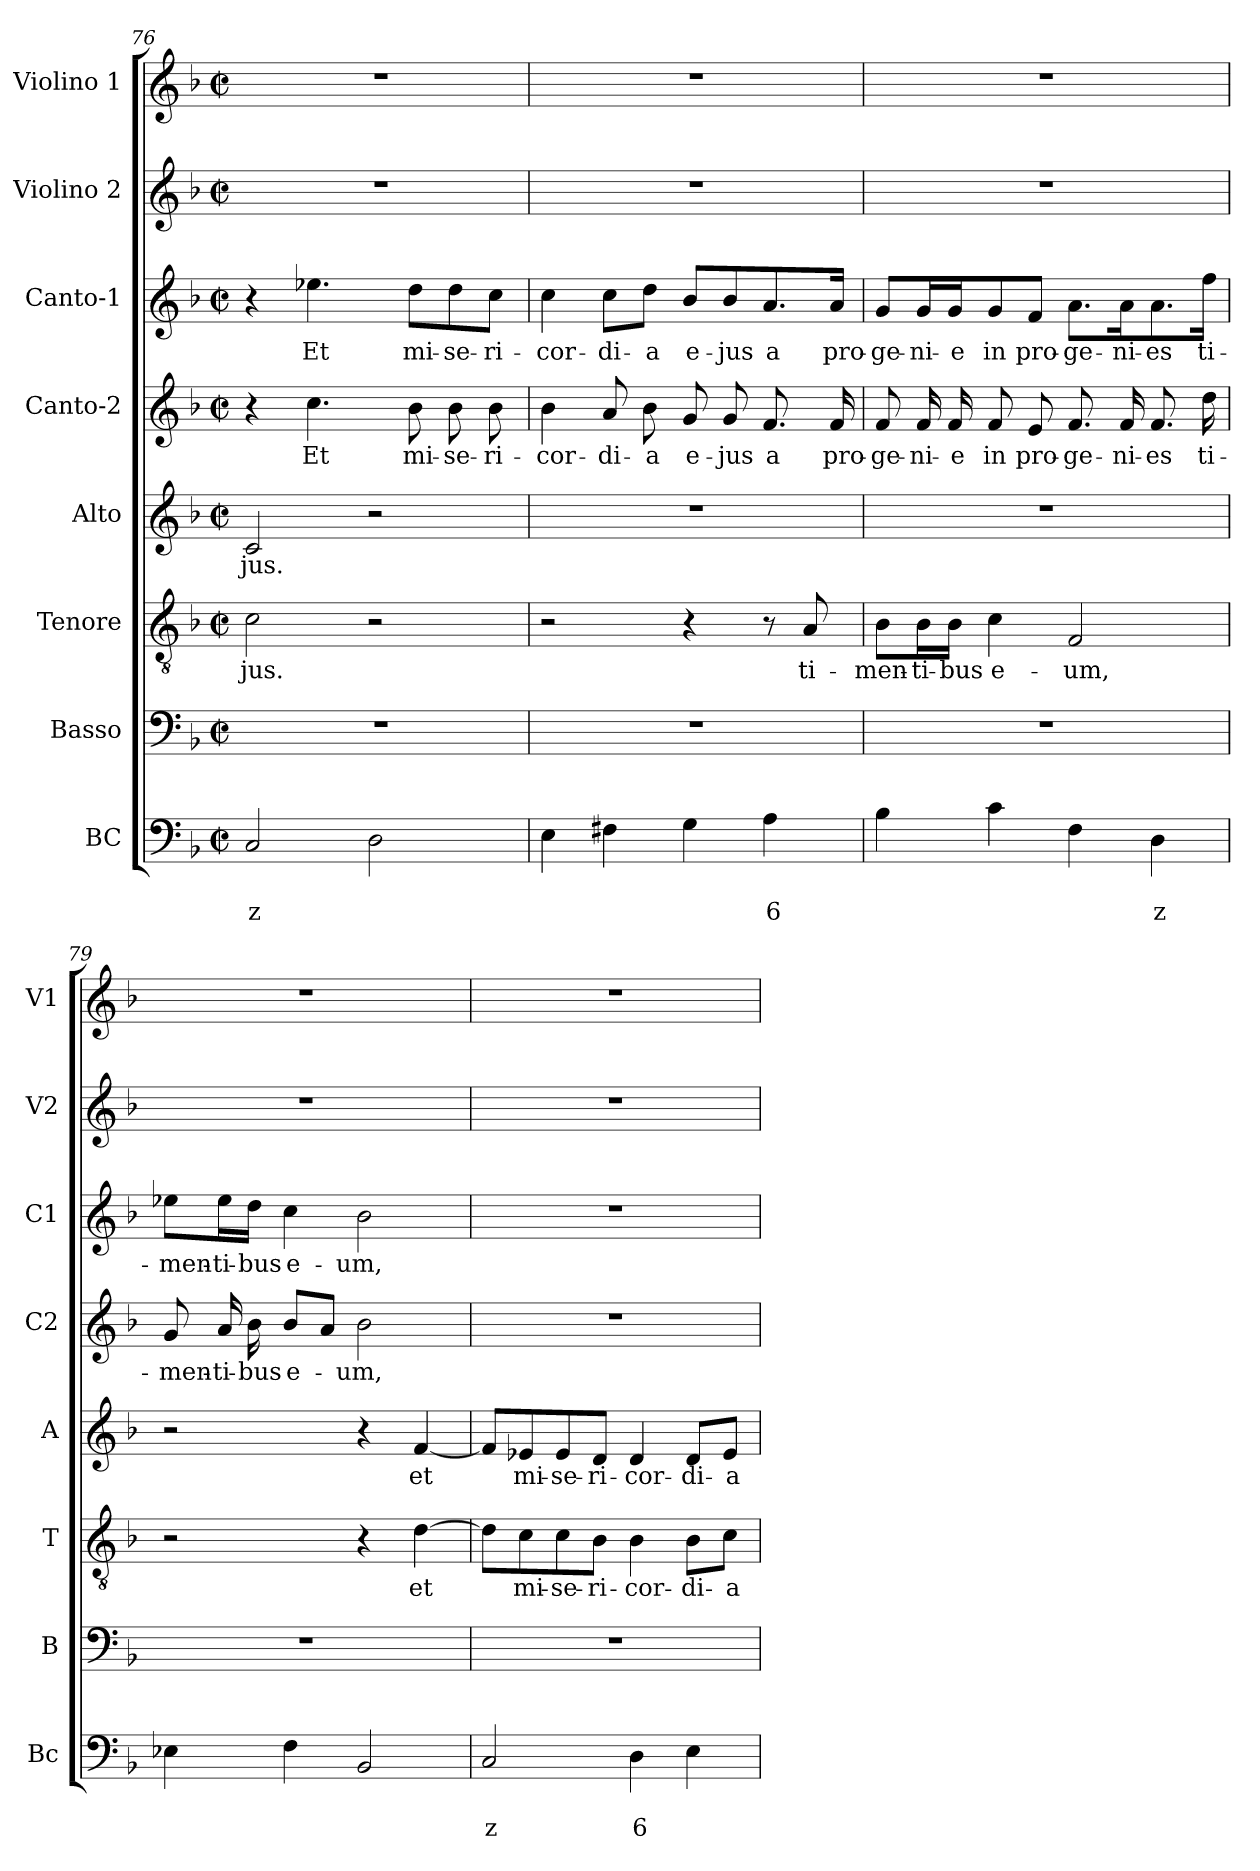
**kern	**text	**text	**kern	**kern	**text	**kern	**text	**kern	**text	**kern	**text	**kern	**kern
*part8	*part8	*part8	*part7	*part6	*part6	*part5	*part5	*part4	*part4	*part3	*part3	*part2	*part1
*staff8	*staff8	*staff8	*staff7	*staff6	*staff6	*staff5	*staff5	*staff4	*staff4	*staff3	*staff3	*staff2	*staff1
*I"BC	*	*	*I"Basso	*I"Tenore	*	*I"Alto	*	*I"Canto-2	*	*I"Canto-1	*	*I"Violino 2	*I"Violino 1
*I'Bc	*	*	*I'B	*I'T	*	*I'A	*	*I'C2	*	*I'C1	*	*I'V2	*I'V1
*clefF4	*	*	*clefF4	*clefGv2	*	*clefG2	*	*clefG2	*	*clefG2	*	*clefG2	*clefG2
*k[b-]	*	*	*k[b-]	*k[b-]	*	*k[b-]	*	*k[b-]	*	*k[b-]	*	*k[b-]	*k[b-]
*F:	*	*	*F:	*F:	*	*F:	*	*F:	*	*F:	*	*F:	*F:
*M2/2	*	*	*M2/2	*M2/2	*	*M2/2	*	*M2/2	*	*M2/2	*	*M2/2	*M2/2
*met(c|)	*	*	*met(c|)	*met(c|)	*	*met(c|)	*	*met(c|)	*	*met(c|)	*	*met(c|)	*met(c|)
=76	=76	=76	=76	=76	=76	=76	=76	=76	=76	=76	=76	=76	=76
!	!	!LO:LY:b	!	!	!LO:LY:b	!	!LO:LY:b	!	!	!	!	!	!
2C/	.	z	1r	2c\	-jus.	2c/	-jus.	4r	.	4r	.	1r	1r
!	!	!	!	!	!	!	!	!	!LO:LY:b	!	!LO:LY:b	!	!
.	.	.	.	.	.	.	.	4.cc\	Et	4.ee-X\	Et	.	.
2D\	.	.	.	2r	.	2r	.	.	.	.	.	.	.
!	!	!	!	!	!	!	!	!	!LO:LY:b	!	!LO:LY:b	!	!
.	.	.	.	.	.	.	.	8b-\	mi-	8dd\L	mi-	.	.
!	!	!	!	!	!	!	!	!	!LO:LY:b	!	!LO:LY:b	!	!
.	.	.	.	.	.	.	.	8b-\	-se-	8dd\	-se-	.	.
!	!	!	!	!	!	!	!	!	!LO:LY:b	!	!LO:LY:b	!	!
.	.	.	.	.	.	.	.	8b-\	-ri-	8cc\J	-ri-	.	.
=77	=77	=77	=77	=77	=77	=77	=77	=77	=77	=77	=77	=77	=77
!	!	!	!	!	!	!	!	!	!LO:LY:b	!	!LO:LY:b	!	!
4E\	.	.	1r	2r	.	1r	.	4b-\	-cor-	4cc\	-cor-	1r	1r
!	!	!	!	!	!	!	!	!	!LO:LY:b	!	!LO:LY:b	!	!
4F#X\	.	.	.	.	.	.	.	8a/	-di-	8cc\L	-di-	.	.
!	!	!	!	!	!	!	!	!	!LO:LY:b	!	!LO:LY:b	!	!
.	.	.	.	.	.	.	.	8b-\	-a	8dd\J	-a	.	.
!	!	!	!	!	!	!	!	!	!LO:LY:b	!	!LO:LY:b	!	!
4G\	.	.	.	4r	.	.	.	8g/	e-	8b-/L	e-	.	.
!	!	!	!	!	!	!	!	!	!LO:LY:b	!	!LO:LY:b	!	!
.	.	.	.	.	.	.	.	8g/	-jus	8b-/	-jus	.	.
!	!	!LO:LY:b	!	!	!	!	!	!	!LO:LY:b	!	!LO:LY:b	!	!
4A\	.	6	.	8r	.	.	.	8.f/	a	8.a/	a	.	.
!	!	!	!	!	!LO:LY:b	!	!	!	!	!	!	!	!
.	.	.	.	8A/	ti-	.	.	.	.	.	.	.	.
!	!	!	!	!	!	!	!	!	!LO:LY:b	!	!LO:LY:b	!	!
.	.	.	.	.	.	.	.	16f/	pro-	16a/Jk	pro-	.	.
!!LO:LB:g=z
=78	=78	=78	=78	=78	=78	=78	=78	=78	=78	=78	=78	=78	=78
!	!	!	!	!	!LO:LY:b	!	!	!	!LO:LY:b	!	!LO:LY:b	!	!
4B-\	.	.	1r	8B-\L	-men-	1r	.	8f/	-ge-	8g/L	-ge-	1r	1r
!	!	!	!	!	!LO:LY:b	!	!	!	!LO:LY:b	!	!LO:LY:b	!	!
.	.	.	.	16B-\L	-ti-	.	.	16f/	-ni-	16g/L	-ni-	.	.
!	!	!	!	!	!LO:LY:b	!	!	!	!LO:LY:b	!	!LO:LY:b	!	!
.	.	.	.	16B-\JJ	-bus	.	.	16f/	-e	16g/J	-e	.	.
!	!	!	!	!	!LO:LY:b	!	!	!	!LO:LY:b	!	!LO:LY:b	!	!
4c\	.	.	.	4c\	e-	.	.	8f/	in	8g/	in	.	.
!	!	!	!	!	!	!	!	!	!LO:LY:b	!	!LO:LY:b	!	!
.	.	.	.	.	.	.	.	8e/	pro-	8f/J	pro-	.	.
!	!	!	!	!	!LO:LY:b	!	!	!	!LO:LY:b	!	!LO:LY:b	!	!
4F\	.	.	.	2F/	-um,	.	.	8.f/	-ge-	8.a\L	-ge-	.	.
!	!	!	!	!	!	!	!	!	!LO:LY:b	!	!LO:LY:b	!	!
.	.	.	.	.	.	.	.	16f/	-ni-	16a\K	-ni-	.	.
!	!	!LO:LY:b	!	!	!	!	!	!	!LO:LY:b	!	!LO:LY:b	!	!
4D\	.	z	.	.	.	.	.	8.f/	-es	8.a\	-es	.	.
!	!	!	!	!	!	!	!	!	!LO:LY:b	!	!LO:LY:b	!	!
.	.	.	.	.	.	.	.	16dd\	ti-	16ff\Jk	ti-	.	.
=79	=79	=79	=79	=79	=79	=79	=79	=79	=79	=79	=79	=79	=79
!	!	!	!	!	!	!	!	!	!LO:LY:b	!	!LO:LY:b	!	!
4E-X\	.	.	1r	2r	.	2r	.	8g/	-men-	8ee-X\L	-men-	1r	1r
!	!	!	!	!	!	!	!	!	!LO:LY:b	!	!LO:LY:b	!	!
.	.	.	.	.	.	.	.	16a/	-ti-	16ee-\L	-ti-	.	.
!	!	!	!	!	!	!	!	!	!LO:LY:b	!	!LO:LY:b	!	!
.	.	.	.	.	.	.	.	16b-\	-bus	16dd\JJ	-bus	.	.
!	!	!	!	!	!	!	!	!	!LO:LY:b	!	!LO:LY:b	!	!
4F\	.	.	.	.	.	.	.	8b-/L	e-	4cc\	e-	.	.
.	.	.	.	.	.	.	.	8a/J	.	.	.	.	.
!	!	!	!	!	!	!	!	!	!LO:LY:b	!	!LO:LY:b	!	!
2BB-/	.	.	.	4r	.	4r	.	2b-\	-um,	2b-\	-um,	.	.
!	!	!	!	!	!LO:LY:b	!	!LO:LY:b	!	!	!	!	!	!
.	.	.	.	[4d\	et	[4f/	et	.	.	.	.	.	.
=80	=80	=80	=80	=80	=80	=80	=80	=80	=80	=80	=80	=80	=80
!	!	!LO:LY:b	!	!	!	!	!	!	!	!	!	!	!
2C/	.	z	1r	8d\L]	.	8f/L]	.	1r	.	1r	.	1r	1r
!	!	!	!	!	!LO:LY:b	!	!LO:LY:b	!	!	!	!	!	!
.	.	.	.	8c\	mi-	8e-X/	mi-	.	.	.	.	.	.
!	!	!	!	!	!LO:LY:b	!	!LO:LY:b	!	!	!	!	!	!
.	.	.	.	8c\	-se-	8e-/	-se-	.	.	.	.	.	.
!	!	!	!	!	!LO:LY:b	!	!LO:LY:b	!	!	!	!	!	!
.	.	.	.	8B-\J	-ri-	8d/J	-ri-	.	.	.	.	.	.
!	!	!LO:LY:b	!	!	!LO:LY:b	!	!LO:LY:b	!	!	!	!	!	!
4D\	.	6	.	4B-\	-cor-	4d/	-cor-	.	.	.	.	.	.
!	!	!	!	!	!LO:LY:b	!	!LO:LY:b	!	!	!	!	!	!
4E\	.	.	.	8B-\L	-di-	8d/L	-di-	.	.	.	.	.	.
!	!	!	!	!	!LO:LY:b	!	!LO:LY:b	!	!	!	!	!	!
.	.	.	.	8c\J	-a	8e-/J	-a	.	.	.	.	.	.
=	=	=	=	=	=	=	=	=	=	=	=	=	=
*-	*-	*-	*-	*-	*-	*-	*-	*-	*-	*-	*-	*-	*-
